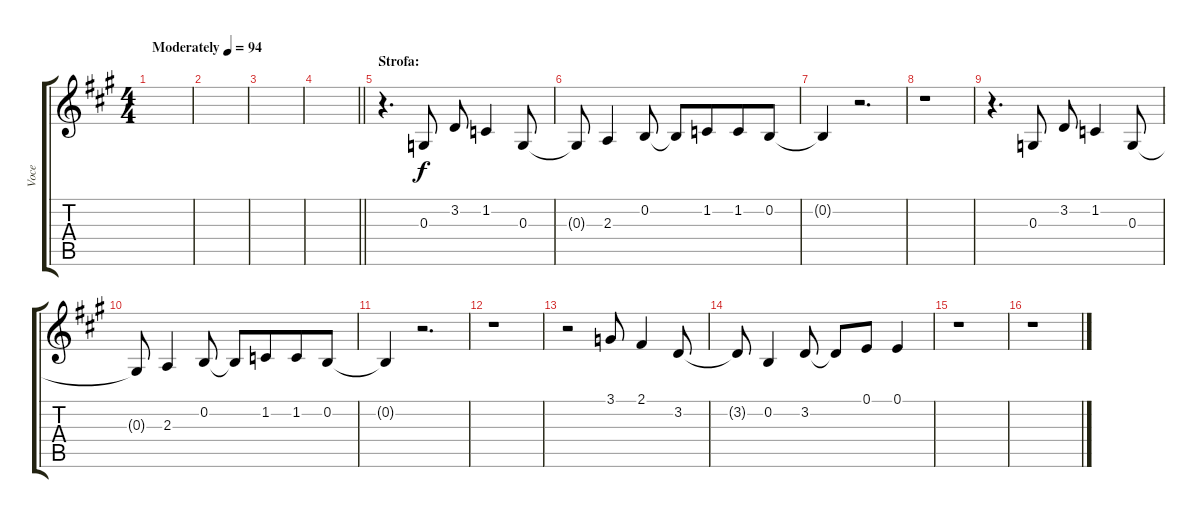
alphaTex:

\track ("Voce" "Voce") {instrument clarinet}
\staff {score tabs}
\tuning (E4 B3 G3 D3 A2 E2) {hide}
\ts (4 4)
\tempo (94 "Moderately")
\clef g2
\ks a
|
|
|
\barLineRight lightlight
|
\section ("" "Strofa:")
r.4{d} 0.3.8 3.2.8{beam Up} 1.2.4{beam Up} 0.3.8 |
0.3{t}.8{beam Up} 2.3.4{beam Up} 0.2.8 0.2{t}.8 1.2.8{beam merge} 1.2.8 0.2.8 |
0.2{t}.4 r.2{d} |
r.1 |
r.4{d} 0.3.8 3.2.8{beam Up} 1.2.4{beam Up} 0.3.8 |
0.3{t}.8{beam Up} 2.3.4{beam Up} 0.2.8 0.2{t}.8 1.2.8{beam merge} 1.2.8 0.2.8 |
0.2{t}.4 r.2{d} |
r.1 |
r.2 3.1.8 2.1.4 3.2.8 |
3.2{t}.8 0.2.4 3.2.8 3.2{t}.8 0.1.8 0.1.4 |
r.1 |
r.1
